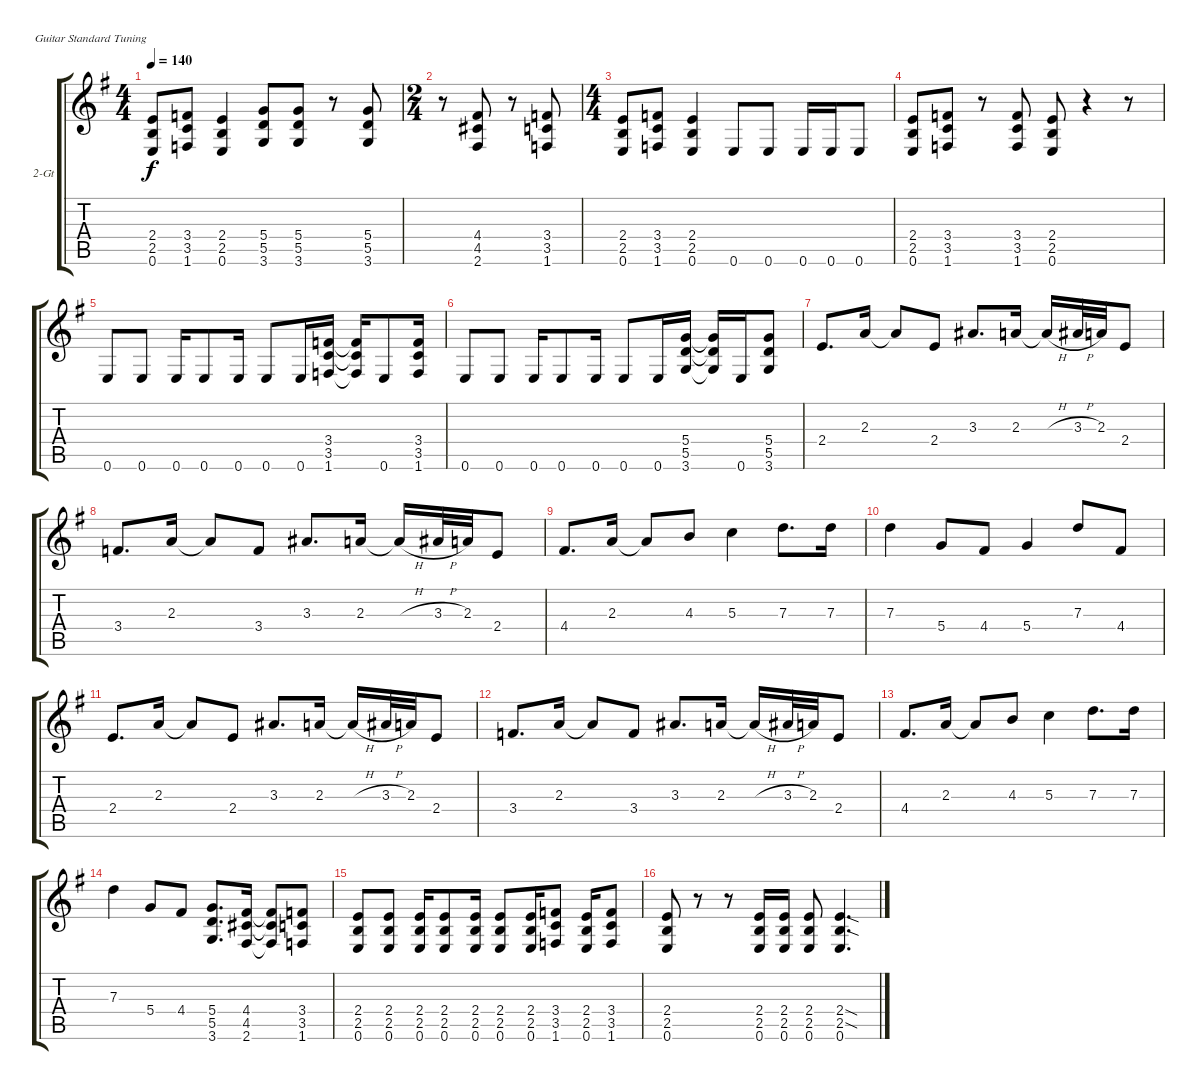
\bracketExtendMode groupsimilarinstruments
\firstSystemTrackNameOrientation horizontal
\otherSystemsTrackNameOrientation horizontal
\track ("2-Gt" "2-Gt") {instrument distortionguitar}
\staff {score tabs}
\tuning (E4 B3 G3 D3 A2 E2)
\ts (4 4)
\tempo 140
\clef g2
\scale
1.05549
\ks g
(2.4 2.5 0.6).8{dy f} (3.4 3.5 1.6).8 (2.4 2.5 0.6).4 (5.4 5.5 3.6).8 (5.4 5.5 3.6).8 r.8 (5.4 5.5 3.6).8 |
\ts (2 4)
\scale
0.944515 r.8 (4.4 4.5 2.6).8 r.8 (3.4 3.5 1.6).8 |
\ts (4 4)
\scale
1.08575 (2.4 2.5 0.6).8 (3.4 3.5 1.6).8 (2.4 2.5 0.6).4 0.6.8 0.6.8 0.6.16 0.6.16 0.6.8 |
\scale
0.91425 (2.4 2.5 0.6).8 (3.4 3.5 1.6).8 r.8 (3.4 3.5 1.6).8 (2.4 2.5 0.6).8 r.4 r.8 |
\scale
1.05549 0.6.8 0.6.8 0.6.16 0.6.8 0.6.16 0.6.8 0.6.16 (3.4 3.5 1.6).16 (1.6{t} 3.5{t} 3.4{t}).16 0.6.8 (3.4 3.5 1.6).16 |
\scale
0.944515 0.6.8 0.6.8 0.6.16 0.6.8 0.6.16 0.6.8 0.6.16 (5.4 5.5 3.6).16 (3.6{t} 5.5{t} 5.4{t}).16 0.6.16 (5.4 5.5 3.6).8 |
\scale
1.05549 2.4.8{d} 2.3.16 2.3{t}.8 2.4.8 3.3.8{d} 2.3.16 2.3{h t}.16 3.3{h}.32 2.3.32 2.4.8 |
\scale
0.944515 3.4.8{d} 2.3.16 2.3{t}.8 3.4.8 3.3.8{d} 2.3.16 2.3{h t}.16 3.3{h}.32 2.3.32 2.4.8 |
\scale
1.05549 4.4.8{d} 2.3.16 2.3{t}.8 4.3.8 5.3.4 7.3.8{d} 7.3.16 |
\scale
0.944515 7.3.4 5.4.8 4.4.8 5.4.4 7.3.8 4.4.8 |
\scale
1.05549 2.4.8{d} 2.3.16 2.3{t}.8 2.4.8 3.3.8{d} 2.3.16 2.3{h t}.16 3.3{h}.32 2.3.32 2.4.8 |
\scale
0.944515 3.4.8{d} 2.3.16 2.3{t}.8 3.4.8 3.3.8{d} 2.3.16 2.3{h t}.16 3.3{h}.32 2.3.32 2.4.8 |
\scale
1.05549 4.4.8{d} 2.3.16 2.3{t}.8 4.3.8 5.3.4 7.3.8{d} 7.3.16 |
\scale
0.944515 7.3.4 5.4.8 4.4.8 (5.4 5.5 3.6).8{d} (4.4 4.5 2.6).16 (4.4{t} 4.5{t} 2.6{t}).8 (3.4 3.5 1.6).8 |
\scale
1.05549 (2.4 2.5 0.6).8 (2.4 2.5 0.6).8 (2.4 2.5 0.6).16 (2.4 2.5 0.6).8 (2.4 2.5 0.6).16 (2.4 2.5 0.6).8 (2.4 2.5 0.6).16 (3.4 3.5 1.6).8 (2.4 2.5 0.6).16 (3.4 3.5 1.6).8 |
\scale
0.944515 (2.4 2.5 0.6).8 r.8 r.8 (2.4 2.5 0.6).16 (2.4 2.5 0.6).16 (2.4 2.5 0.6).8 (2.4{sod} 2.5{sod} 0.6).4{d}
